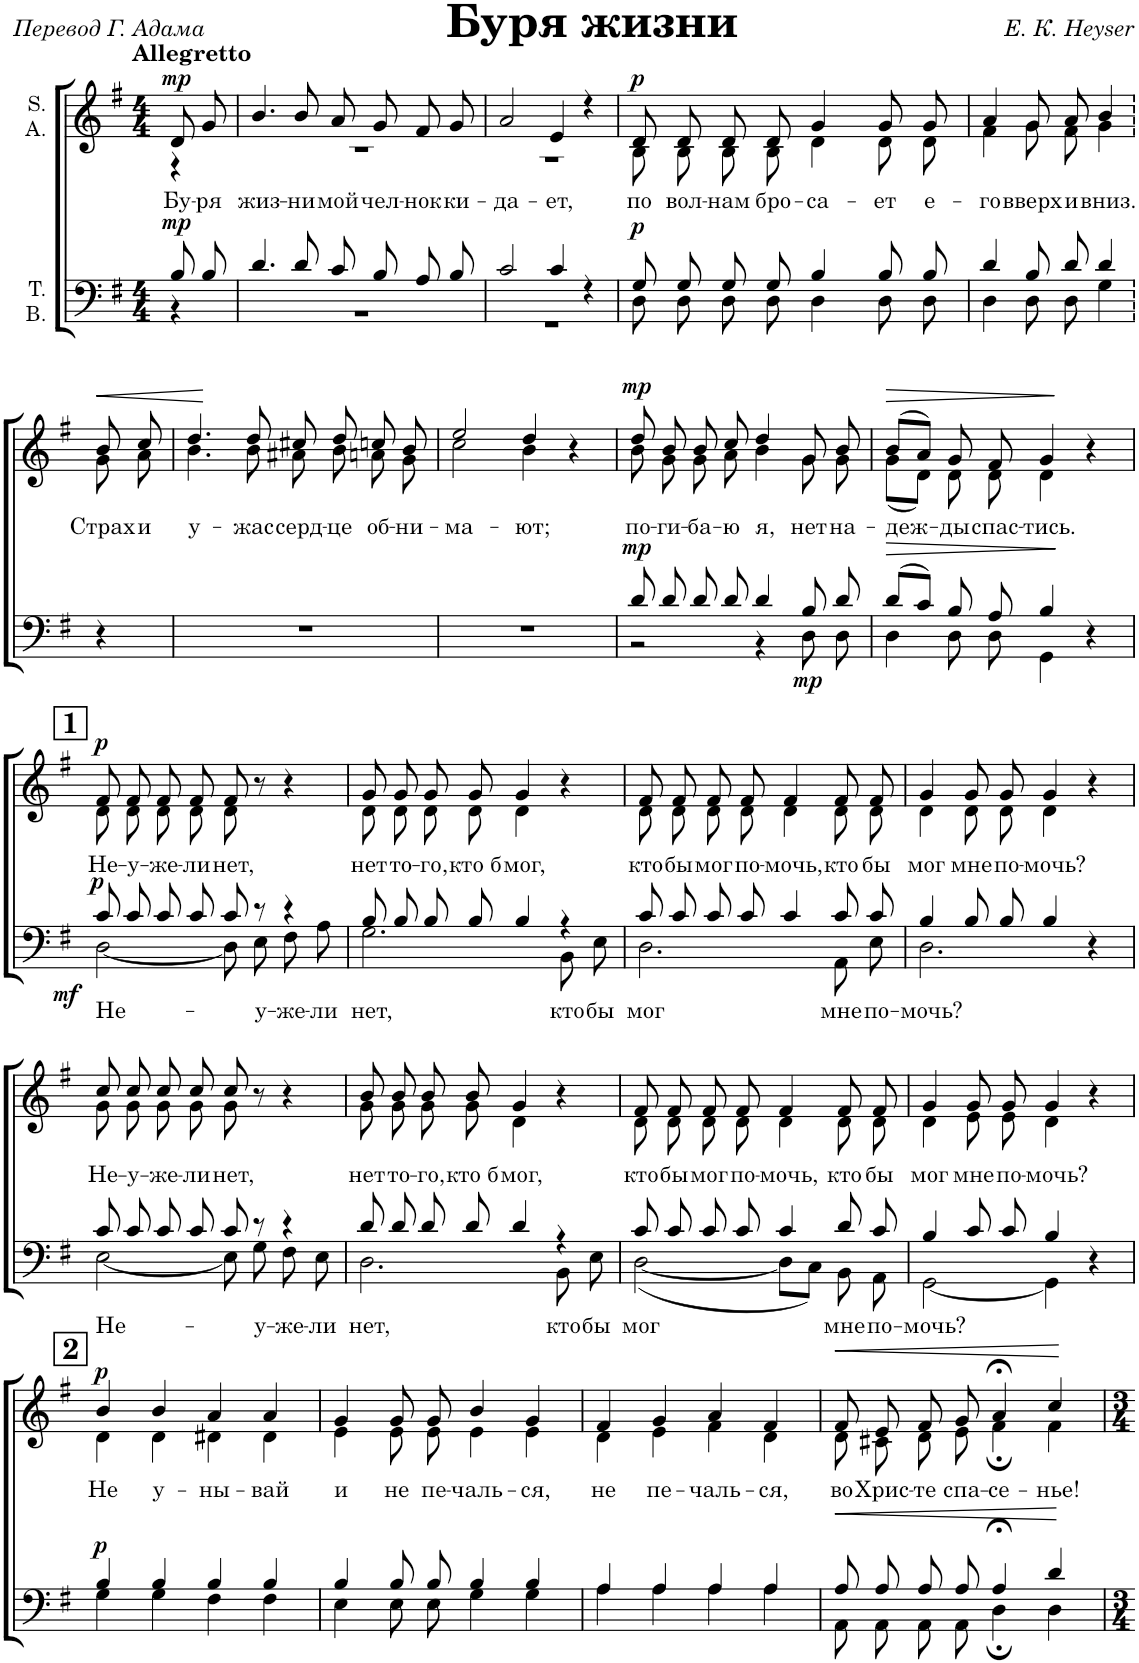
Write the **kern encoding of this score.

**kern	**text	**dynam	**kern	**text	**dynam
*part2	*part2	*part2	*part1	*part1	*part1
*staff2	*staff2	*staff2	*staff1	*staff1	*staff1
*I"T. B.	*	*	*I"S. A.	*	*
*clefF4	*	*	*clefG2	*	*
*k[f#]	*	*	*k[f#]	*	*
*M4/4	*	*	*M4/4	*	*
=1	=1	=1	=1	=1	=1
*^	*	*	*	*	*
!	!	!	!	!LO:TX:a:B:t=Allegretto	!	!
!	!	!	!LO:DY:a	!	!LO:LY:b	!LO:DY:a
*	*	*	*	*^	*	*
8B/	4r	.	mp	8d/	4r	Бу-	mp
!	!	!	!	!	!	!LO:LY:b	!
8B/	.	.	.	8g/	.	-ря	.
=2	=2	=2	=2	=2	=2	=2	=2
!	!	!	!	!	!	!LO:LY:b	!
4.d/	1r	.	.	4.b/	1r	жиз-	.
!	!	!	!	!	!	!LO:LY:b	!
8d/	.	.	.	8b/	.	-ни	.
!	!	!	!	!	!	!LO:LY:b	!
8c/	.	.	.	8a/	.	мой	.
!	!	!	!	!	!	!LO:LY:b	!
8B/	.	.	.	8g/	.	чел-	.
!	!	!	!	!	!	!LO:LY:b	!
8A/	.	.	.	8f#/	.	-нок	.
!	!	!	!	!	!	!LO:LY:b	!
8B/	.	.	.	8g/	.	ки-	.
=3	=3	=3	=3	=3	=3	=3	=3
!	!	!	!	!	!	!LO:LY:b	!
2c/	1r	.	.	2a/	1r	-да-	.
!	!	!	!	!	!	!LO:LY:b	!
4c/	.	.	.	4e/	.	-ет,	.
4r	.	.	.	4r	.	.	.
=4	=4	=4	=4	=4	=4	=4	=4
!	!	!	!LO:DY:a	!	!	!LO:LY:b	!LO:DY:a
8G/	8D\	.	p	8d/	8B\	по	p
!	!	!	!	!	!	!LO:LY:b	!
8G/	8D\	.	.	8d/	8B\	вол-	.
!	!	!	!	!	!	!LO:LY:b	!
8G/	8D\	.	.	8d/	8B\	-нам	.
!	!	!	!	!	!	!LO:LY:b	!
8G/	8D\	.	.	8d/	8B\	бро-	.
!	!	!	!	!	!	!LO:LY:b	!
4B/	4D\	.	.	4g/	4d\	-са-	.
!	!	!	!	!	!	!LO:LY:b	!
8B/	8D\	.	.	8g/	8d\	-ет	.
!	!	!	!	!	!	!LO:LY:b	!
8B/	8D\	.	.	8g/	8d\	е-	.
=5	=5	=5	=5	=5	=5	=5	=5
!	!	!	!	!	!	!LO:LY:b	!
4d/	4D\	.	.	4a/	4f#\	-го	.
!	!	!	!	!	!	!LO:LY:b	!
8B/	8D\	.	.	8g/	8g\	вверх	.
!	!	!	!	!	!	!LO:LY:b	!
8d/	8D\	.	.	8a/	8f#\	и	.
!	!	!	!	!	!	!LO:LY:b	!
4d/	4G\	.	.	4b/	4g\	вниз.	.
!!LO:LB:g=z	!!
=6	=6	=6	=6	=6	=6	=6	=6
!	!	!	!	!	!	!LO:LY:b	!LO:HP:b
*v	*v	*	*	*	*	*	*
4r	.	.	8b/	8g\	Страх	<
!	!	!	!	!	!LO:LY:b	!
.	.	.	8cc/	8a\	и	.
=7	=7	=7	=7	=7	=7	=7
!	!	!	!	!	!LO:LY:b	!
1r	.	.	4.dd/	4.b\	у-	.
!	!	!	!	!	!LO:LY:b	!
.	.	.	8dd/	8b\	-жас	[
!	!	!	!	!	!LO:LY:b	!
.	.	.	8cc#X/	8a#X\	серд-	.
!	!	!	!	!	!LO:LY:b	!
.	.	.	8dd/	8b\	-це	.
!	!	!	!	!	!LO:LY:b	!
.	.	.	8ccn/	8an\	об-	.
!	!	!	!	!	!LO:LY:b	!
.	.	.	8b/	8g\	-ни-	.
=8	=8	=8	=8	=8	=8	=8
!	!	!	!	!	!LO:LY:b	!
1r	.	.	2ee/	2cc\	-ма-	.
!	!	!	!	!	!LO:LY:b	!
.	.	.	4dd/	4b\	-ют;	.
.	.	.	4r	4ryy	.	.
=9	=9	=9	=9	=9	=9	=9
*^	*	*	*	*	*	*
!	!	!	!LO:DY:a	!	!	!LO:LY:b	!LO:DY:a
8d/	2r	.	mp	8dd/	8b\	по-	mp
!	!	!	!	!	!	!LO:LY:b	!
8d/	.	.	.	8b/	8g\	-ги-	.
!	!	!	!	!	!	!LO:LY:b	!
8d/	.	.	.	8b/	8g\	-ба-	.
!	!	!	!	!	!	!LO:LY:b	!
8d/	.	.	.	8cc/	8a\	-ю	.
!	!	!	!	!	!	!LO:LY:b	!
4d/	4r	.	.	4dd/	4b\	я,	.
!	!	!	!LO:DY:b	!	!	!LO:LY:b	!
8B/	8D\	.	mp	8g/	8g\	нет	.
!	!	!	!	!	!	!LO:LY:b	!
8d/	8D\	.	.	8b/	8g\	на-	.
=10	=10	=10	=10	=10	=10	=10	=10
!	!	!	!LO:HP:b	!	!	!LO:LY:b	!LO:HP:b
(8d/L	4D\	.	>	(8b/L	(8g\L	-деж-	>
8c/J)	.	.	.	8a/J)	8d\J)	.	.
!	!	!	!	!	!	!LO:LY:b	!
8B/	8D\	.	.	8g/	8d\	-ды	.
!	!	!	!	!	!	!LO:LY:b	!
8A/	8D\	.	.	8f#/	8d\	спас-	.
!	!	!	!	!	!	!LO:LY:b	!
4B/	4GG\	.	.	4g/	4d\	-тись.	.
4r	4ryy	.	]	4r	4ryy	.	]
!!LO:LB:g=z	!!
!!LO:REH:place=s1:a:B:cj:fs=14:t=1	!!
=11	=11	=11	=11	=11	=11	=11	=11
!	!	!LO:LY:b	!LO:DY:a	!	!	!LO:LY:b	!
!	!	!	!LO:DY:n=1:b	!	!	!	!LO:DY:a
8c/	[2D\	Не-	p mf	8f#/	8d\	Не-	p
!	!	!	!	!	!	!LO:LY:b	!
8c/	.	.	.	8f#/	8d\	-у-	.
!	!	!	!	!	!	!LO:LY:b	!
8c/	.	.	.	8f#/	8d\	-же-	.
!	!	!	!	!	!	!LO:LY:b	!
8c/	.	.	.	8f#/	8d\	-ли	.
!	!	!	!	!	!	!LO:LY:b	!
8c/	8D\]	.	.	8f#/	8d\	нет,	.
!	!	!LO:LY:b	!	!	!	!	!
8r	8E\	-у-	.	8r	4.ryy	.	.
!	!	!LO:LY:b	!	!	!	!	!
4r	8F#\	-же-	.	4r	.	.	.
!	!	!LO:LY:b	!	!	!	!	!
.	8A\	-ли	.	.	.	.	.
=12	=12	=12	=12	=12	=12	=12	=12
!	!	!LO:LY:b	!	!	!	!LO:LY:b	!
8B/	2.G\	нет,	.	8g/	8d\	нет	.
!	!	!	!	!	!	!LO:LY:b	!
8B/	.	.	.	8g/	8d\	то-	.
!	!	!	!	!	!	!LO:LY:b	!
8B/	.	.	.	8g/	8d\	-го,	.
!	!	!	!	!	!	!LO:LY:b	!
8B/	.	.	.	8g/	8d\	кто б	.
!	!	!	!	!	!	!LO:LY:b	!
4B/	.	.	.	4g/	4d\	мог,	.
!	!	!LO:LY:b	!	!	!	!	!
4r	8BB\	кто	.	4r	4ryy	.	.
!	!	!LO:LY:b	!	!	!	!	!
.	8E\	бы	.	.	.	.	.
=13	=13	=13	=13	=13	=13	=13	=13
!	!	!LO:LY:b	!	!	!	!LO:LY:b	!
8c/	2.D\	мог	.	8f#/	8d\	кто	.
!	!	!	!	!	!	!LO:LY:b	!
8c/	.	.	.	8f#/	8d\	бы	.
!	!	!	!	!	!	!LO:LY:b	!
8c/	.	.	.	8f#/	8d\	мог	.
!	!	!	!	!	!	!LO:LY:b	!
8c/	.	.	.	8f#/	8d\	по-	.
!	!	!	!	!	!	!LO:LY:b	!
4c/	.	.	.	4f#/	4d\	-мочь,	.
!	!	!LO:LY:b	!	!	!	!LO:LY:b	!
8c/	8AA\	мне	.	8f#/	8d\	кто	.
!	!	!LO:LY:b	!	!	!	!LO:LY:b	!
8c/	8E\	по-	.	8f#/	8d\	бы	.
=14	=14	=14	=14	=14	=14	=14	=14
!	!	!LO:LY:b	!	!	!	!LO:LY:b	!
4B/	2.D\	-мочь?	.	4g/	4d\	мог	.
!	!	!	!	!	!	!LO:LY:b	!
8B/	.	.	.	8g/	8d\	мне	.
!	!	!	!	!	!	!LO:LY:b	!
8B/	.	.	.	8g/	8d\	по-	.
!	!	!	!	!	!	!LO:LY:b	!
4B/	.	.	.	4g/	4d\	-мочь?	.
4r	4ryy	.	.	4r	4ryy	.	.
!!LO:LB:g=z	!!
=15	=15	=15	=15	=15	=15	=15	=15
!	!	!LO:LY:b	!	!	!	!LO:LY:b	!
8c/	[2E\	Не-	.	8cc/	8g\	Не-	.
!	!	!	!	!	!	!LO:LY:b	!
8c/	.	.	.	8cc/	8g\	-у-	.
!	!	!	!	!	!	!LO:LY:b	!
8c/	.	.	.	8cc/	8g\	-же-	.
!	!	!	!	!	!	!LO:LY:b	!
8c/	.	.	.	8cc/	8g\	-ли	.
!	!	!	!	!	!	!LO:LY:b	!
8c/	8E\]	.	.	8cc/	8g\	нет,	.
!	!	!LO:LY:b	!	!	!	!	!
8r	8G\	-у-	.	8r	4.ryy	.	.
!	!	!LO:LY:b	!	!	!	!	!
4r	8F#\	-же-	.	4r	.	.	.
!	!	!LO:LY:b	!	!	!	!	!
.	8E\	-ли	.	.	.	.	.
=16	=16	=16	=16	=16	=16	=16	=16
!	!	!LO:LY:b	!	!	!	!LO:LY:b	!
8d/	2.D\	нет,	.	8b/	8g\	нет	.
!	!	!	!	!	!	!LO:LY:b	!
8d/	.	.	.	8b/	8g\	то-	.
!	!	!	!	!	!	!LO:LY:b	!
8d/	.	.	.	8b/	8g\	-го,	.
!	!	!	!	!	!	!LO:LY:b	!
8d/	.	.	.	8b/	8g\	кто б	.
!	!	!	!	!	!	!LO:LY:b	!
4d/	.	.	.	4g/	4d\	мог,	.
!	!	!LO:LY:b	!	!	!	!	!
4r	8BB\	кто	.	4r	4ryy	.	.
!	!	!LO:LY:b	!	!	!	!	!
.	8E\	бы	.	.	.	.	.
=17	=17	=17	=17	=17	=17	=17	=17
!	!	!LO:LY:b	!	!	!	!LO:LY:b	!
8c/	([2D\	мог	.	8f#/	8d\	кто	.
!	!	!	!	!	!	!LO:LY:b	!
8c/	.	.	.	8f#/	8d\	бы	.
!	!	!	!	!	!	!LO:LY:b	!
8c/	.	.	.	8f#/	8d\	мог	.
!	!	!	!	!	!	!LO:LY:b	!
8c/	.	.	.	8f#/	8d\	по-	.
!	!	!	!	!	!	!LO:LY:b	!
4c/	8D\L]	.	.	4f#/	4d\	-мочь,	.
.	8C\J)	.	.	.	.	.	.
!	!	!LO:LY:b	!	!	!	!LO:LY:b	!
8d/	8BB\	мне	.	8f#/	8d\	кто	.
!	!	!LO:LY:b	!	!	!	!LO:LY:b	!
8c/	8AA\	по-	.	8f#/	8d\	бы	.
=18	=18	=18	=18	=18	=18	=18	=18
!	!	!LO:LY:b	!	!	!	!LO:LY:b	!
4B/	[2GG\	-мочь?	.	4g/	4d\	мог	.
!	!	!	!	!	!	!LO:LY:b	!
8c/	.	.	.	8g/	8e\	мне	.
!	!	!	!	!	!	!LO:LY:b	!
8c/	.	.	.	8g/	8e\	по-	.
!	!	!	!	!	!	!LO:LY:b	!
4B/	4GG\]	.	.	4g/	4d\	-мочь?	.
4r	4ryy	.	.	4r	4ryy	.	.
!!LO:LB:g=z	!!
!!LO:REH:place=s1:a:B:cj:fs=14:t=2	!!
=19	=19	=19	=19	=19	=19	=19	=19
!	!	!	!LO:DY:a	!	!	!LO:LY:b	!LO:DY:a
4B/	4G\	.	p	4b/	4d\	Не	p
!	!	!	!	!	!	!LO:LY:b	!
4B/	4G\	.	.	4b/	4d\	у-	.
!	!	!	!	!	!	!LO:LY:b	!
4B/	4F#\	.	.	4a/	4d#X\	-ны-	.
!	!	!	!	!	!	!LO:LY:b	!
4B/	4F#\	.	.	4a/	4d#\	-вай	.
=20	=20	=20	=20	=20	=20	=20	=20
!	!	!	!	!	!	!LO:LY:b	!
4B/	4E\	.	.	4g/	4e\	и	.
!	!	!	!	!	!	!LO:LY:b	!
8B/	8E\	.	.	8g/	8e\	не	.
!	!	!	!	!	!	!LO:LY:b	!
8B/	8E\	.	.	8g/	8e\	пе-	.
!	!	!	!	!	!	!LO:LY:b	!
4B/	4G\	.	.	4b/	4e\	-чаль-	.
!	!	!	!	!	!	!LO:LY:b	!
4B/	4G\	.	.	4g/	4e\	-ся,	.
=21	=21	=21	=21	=21	=21	=21	=21
!	!	!	!	!	!	!LO:LY:b	!
4A/	4A\	.	.	4f#/	4d\	не	.
!	!	!	!	!	!	!LO:LY:b	!
4A/	4A\	.	.	4g/	4e\	пе-	.
!	!	!	!	!	!	!LO:LY:b	!
4A/	4A\	.	.	4a/	4f#\	-чаль-	.
!	!	!	!	!	!	!LO:LY:b	!
4A/	4A\	.	.	4f#/	4d\	-ся,	.
=22	=22	=22	=22	=22	=22	=22	=22
!	!	!	!LO:HP:b	!	!	!LO:LY:b	!LO:HP:b
8A/	8AA\	.	<	8f#/	8d\	во	<
!	!	!	!	!	!	!LO:LY:b	!
8A/	8AA\	.	.	8e/	8c#X\	Хрис-	.
!	!	!	!	!	!	!LO:LY:b	!
8A/	8AA\	.	.	8f#/	8d\	-те	.
!	!	!	!	!	!	!LO:LY:b	!
8A/	8AA\	.	.	8g/	8e\	спа-	.
!	!	!	!	!	!	!LO:LY:b	!
4A;</	4D;\	.	.	4a;</	4f#;\	-се-	.
!	!	!	!	!	!	!LO:LY:b	!
4d/	4D\	.	.	4cc/	4f#\	-нье!	.
*v	*v	*	*	*	*	*	*
*	*	*	*v	*v	*	*
.	.	[	.	.	[
=	=	=	=	=	=
*-	*-	*-	*-	*-	*-
